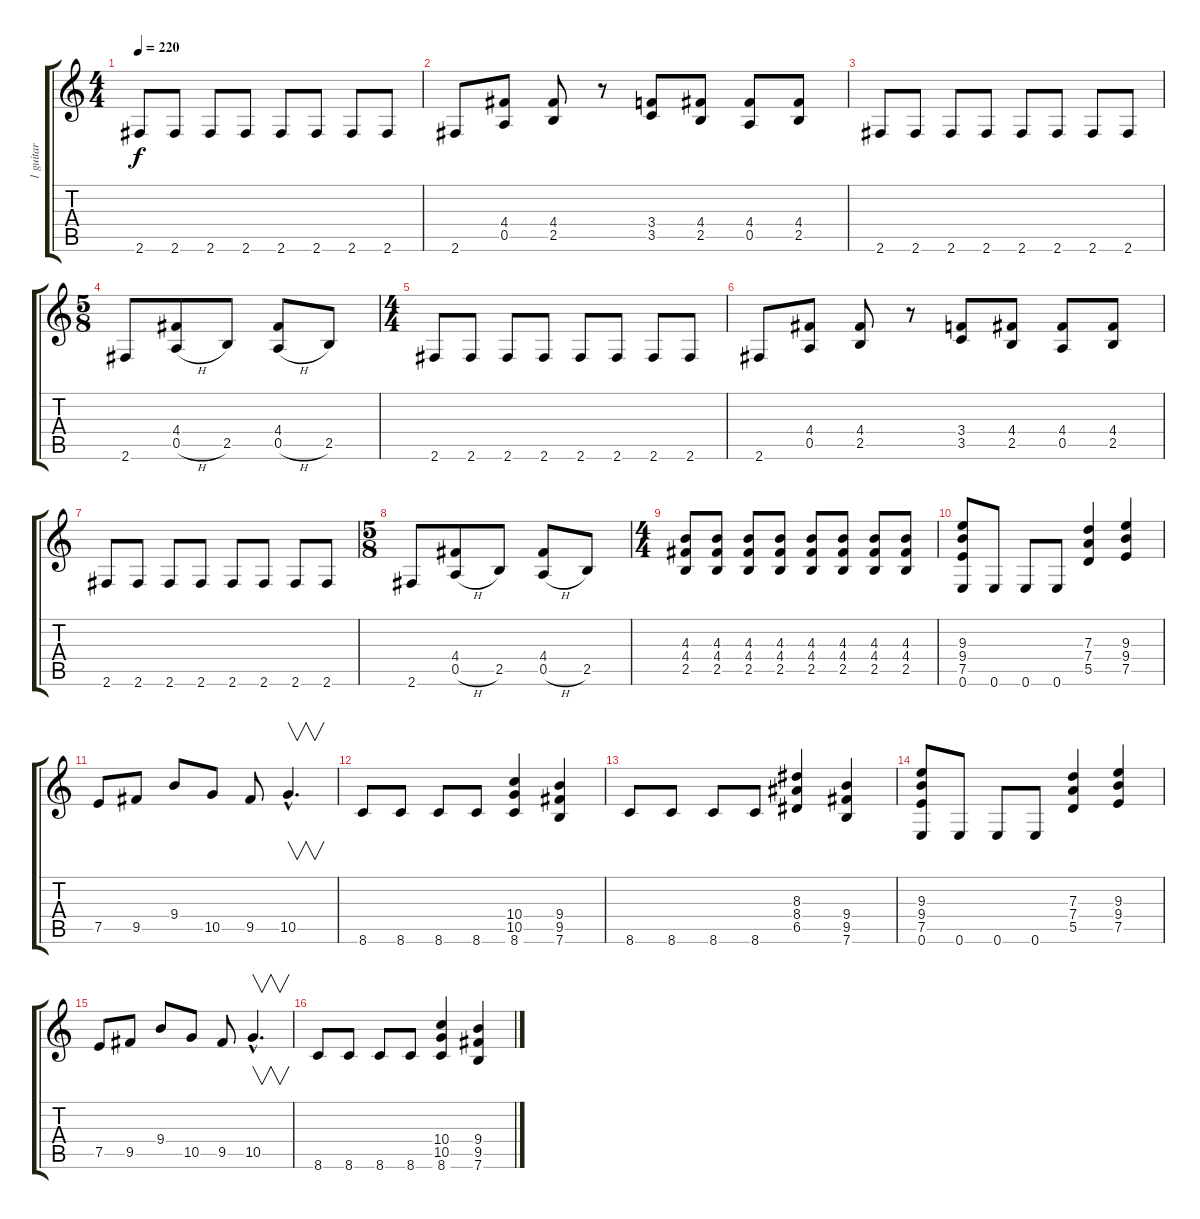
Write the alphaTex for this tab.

\track ("1 guitar" "1 guitar") {instrument overdrivenguitar}
\staff {score tabs}
\tuning (E4 B3 G3 D3 A2 E2) {hide}
\ts (4 4)
\tempo 220
\clef g2
\ks c
2.6.8{dy f} 2.6.8 2.6.8 2.6.8 2.6.8 2.6.8 2.6.8 2.6.8 |
2.6.8 (4.4 0.5).8 (4.4 2.5).8 r.8 (3.4 3.5).8 (4.4 2.5).8 (4.4 0.5).8 (4.4 2.5).8 |
2.6.8 2.6.8 2.6.8 2.6.8 2.6.8 2.6.8 2.6.8 2.6.8 |
\ts (5 8)
2.6.8 (4.4 0.5{h}).8 2.5.8 (4.4 0.5{h}).8 2.5.8 |
\ts (4 4)
2.6.8 2.6.8 2.6.8 2.6.8 2.6.8 2.6.8 2.6.8 2.6.8 |
2.6.8 (4.4 0.5).8 (4.4 2.5).8 r.8 (3.4 3.5).8 (4.4 2.5).8 (4.4 0.5).8 (4.4 2.5).8 |
2.6.8 2.6.8 2.6.8 2.6.8 2.6.8 2.6.8 2.6.8 2.6.8 |
\ts (5 8)
2.6.8 (4.4 0.5{h}).8 2.5.8 (4.4 0.5{h}).8 2.5.8 |
\ts (4 4)
(4.3 4.4 2.5).8 (4.3 4.4 2.5).8 (4.3 4.4 2.5).8 (4.3 4.4 2.5).8 (4.3 4.4 2.5).8 (4.3 4.4 2.5).8 (4.3 4.4 2.5).8 (4.3 4.4 2.5).8 |
(9.3 9.4 7.5 0.6).8 0.6.8 0.6.8 0.6.8 (7.3 7.4 5.5).4 (9.3 9.4 7.5).4 |
7.5.8 9.5.8 9.4.8 10.5.8 9.5.8 10.5{hac}.4{v d} |
8.6.8 8.6.8 8.6.8 8.6.8 (10.4 10.5 8.6).4 (9.4 9.5 7.6).4 |
8.6.8 8.6.8 8.6.8 8.6.8 (8.3 8.4 6.5).4 (9.4 9.5 7.6).4 |
(9.3 9.4 7.5 0.6).8 0.6.8 0.6.8 0.6.8 (7.3 7.4 5.5).4 (9.3 9.4 7.5).4 |
7.5.8 9.5.8 9.4.8 10.5.8 9.5.8 10.5{hac}.4{v d} |
8.6.8 8.6.8 8.6.8 8.6.8 (10.4 10.5 8.6).4 (9.4 9.5 7.6).4
